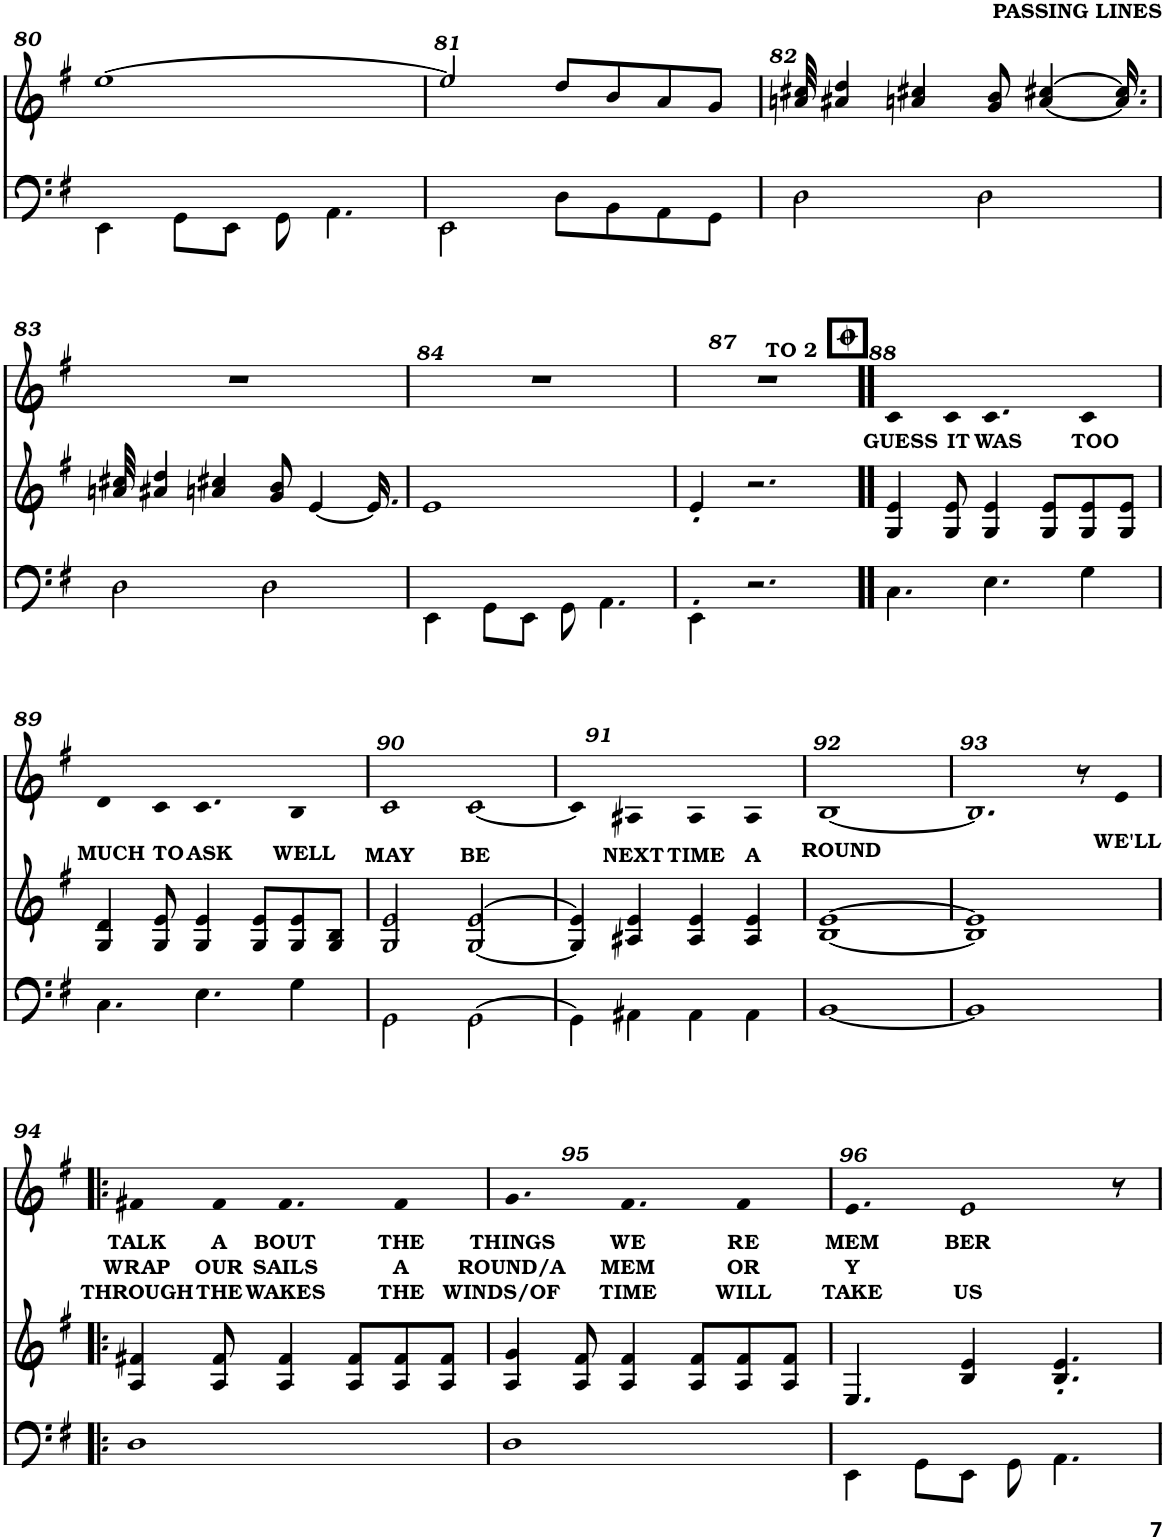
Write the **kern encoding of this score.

**kern	**kern	**kern	**text	**text	**text
*part3	*part2	*part1	*part1	*part1	*part1
*staff3	*staff2	*staff1	*staff1	*staff1	*staff1
*I"Electric Bass	*I"Electric Guitar	*I"Tenor	*	*	*
*I'Elec b	*I'Elec Gtr	*	*	*	*
!!LO:PB:g=z
*clefF4	*clefG2	*clefG2	*	*	*
*Trd7c12	*	*	*	*	*
*k[f#]	*k[f#]	*k[f#]	*	*	*
*M4/4	*M4/4	*M4/4	*	*	*
=80	=80	=80	=80	=80	=80
4EE\	[1ee	1r	.	.	.
8GG\L	.	.	.	.	.
8EE\J	.	.	.	.	.
8GG\	.	.	.	.	.
4.AA\	.	.	.	.	.
=81	=81	=81	=81	=81	=81
2EE\	2ee/]	1r	.	.	.
8D\L	8dd/L	.	.	.	.
8BB\	8b/	.	.	.	.
8AA\	8a/	.	.	.	.
8GG\J	8g/J	.	.	.	.
=82	=82	=82	=82	=82	=82
2D\	32an/ 32cc#X/	1r	.	.	.
.	4a#X/ 4dd/	.	.	.	.
.	4an/ 4cc#X/	.	.	.	.
2D\	.	.	.	.	.
.	8g/ 8b/	.	.	.	.
.	[4a/ [4cc#X/	.	.	.	.
.	16.a/] 16.cc#/]	.	.	.	.
!!LO:LB:g=z
=83	=83	=83	=83	=83	=83
2D\	32an/ 32cc#X/	1r	.	.	.
.	4a#X/ 4dd/	.	.	.	.
.	4an/ 4cc#X/	.	.	.	.
2D\	.	.	.	.	.
.	8g/ 8b/	.	.	.	.
.	[4e/	.	.	.	.
.	16.e/]	.	.	.	.
=84	=84	=84	=84	=84	=84
4EE\	1e	1r	.	.	.
8GG\L	.	.	.	.	.
8EE\J	.	.	.	.	.
8GG\	.	.	.	.	.
4.AA\	.	.	.	.	.
=87	=87	=87	=87	=87	=87
*	*	*^	*	*	*
4EE'\	4e'/	1r	4.ryy	.	.	.
2.r	2.r	.	.	.	.	.
!	!	!	!LO:TX:a:B:t=TO 2	!	!	!
.	.	.	2ryy	.	.	.
.	.	.	8ryy	.	.	.
=88!!	=88!!	=88!!	=88!!	=88!!	=88!!	=88!!
!	!	!	!	!	!LO:LY:b	!
*	*	*v	*v	*	*	*
4.C\	4G/ 4e/	4c	.	GUESS	.
!	!	!	!	!LO:LY:b	!
.	8G/ 8e/	8c	.	IT	.
!	!	!	!	!LO:LY:b	!
4.E\	4G/ 4e/	4.c	.	WAS	.
.	8G/ 8e/L	.	.	.	.
!	!	!	!	!LO:LY:b	!
4G\	8G/ 8e/	4c	.	TOO	.
.	8G/ 8e/J	.	.	.	.
!!LO:LB:g=z
=89	=89	=89	=89	=89	=89
!	!	!	!	!LO:LY:b	!
4.C\	4G/ 4d/	4d	.	MUCH	.
!	!	!	!	!LO:LY:b	!
.	8G/ 8e/	8c	.	TO	.
!	!	!	!	!LO:LY:b	!
4.E\	4G/ 4e/	4.c	.	ASK	.
.	8G/ 8e/L	.	.	.	.
!	!	!	!	!LO:LY:b	!
4G\	8G/ 8e/	4B	.	WELL	.
.	8G/ 8B/J	.	.	.	.
=90	=90	=90	=90	=90	=90
!	!	!	!LO:LY:b	!	!
2GG\	2G/ 2e/	2c	MAY	.	.
!	!	!	!LO:LY:b	!	!
[2GG\	[2G/ [2e/	[2c	BE	.	.
=91	=91	=91	=91	=91	=91
4GG\]	4G/] 4e/]	4c]	.	.	.
!	!	!	!LO:LY:b	!	!
4AA#X\	4A#X/ 4e/	4A#X	NEXT	.	.
!	!	!	!LO:LY:b	!	!
4AA#\	4A#/ 4e/	4A#	TIME	.	.
!	!	!	!LO:LY:b	!	!
4AA#\	4A#/ 4e/	4A#	A	.	.
=92	=92	=92	=92	=92	=92
!	!	!	!LO:LY:b	!	!
[1BB	[1B [1e	[1B	ROUND	.	.
=93	=93	=93	=93	=93	=93
1BB]	1B] 1e]	2.B]	.	.	.
.	.	8r	.	.	.
!	!	!	!LO:LY:b	!	!
.	.	8e	WE'LL	.	.
!!LO:LB:g=z
=94!|:	=94!|:	=94!|:	=94!|:	=94!|:	=94!|:
!	!	!	!LO:LY:b	!LO:LY:b	!LO:LY:b
1D	4A/ 4f#X/	4f#X	TALK	WRAP	THROUGH
!	!	!	!LO:LY:b	!LO:LY:b	!LO:LY:b
.	8A/ 8f#/	8f#	A	OUR	THE
!	!	!	!LO:LY:b	!LO:LY:b	!LO:LY:b
.	4A/ 4f#/	4.f#	BOUT	SAILS	WAKES
.	8A/ 8f#/L	.	.	.	.
!	!	!	!LO:LY:b	!LO:LY:b	!LO:LY:b
.	8A/ 8f#/	4f#	THE	A	THE
.	8A/ 8f#/J	.	.	.	.
=95	=95	=95	=95	=95	=95
!	!	!	!LO:LY:b	!LO:LY:b	!LO:LY:b
1D	4A/ 4g/	4.g	THINGS	ROUND/A	WINDS/OF
.	8A/ 8f#/	.	.	.	.
!	!	!	!LO:LY:b	!LO:LY:b	!LO:LY:b
.	4A/ 4f#/	4.f#	WE	MEM	TIME
.	8A/ 8f#/L	.	.	.	.
!	!	!	!LO:LY:b	!LO:LY:b	!LO:LY:b
.	8A/ 8f#/	4f#	RE	OR	WILL
.	8A/ 8f#/J	.	.	.	.
=96	=96	=96	=96	=96	=96
!	!	!	!LO:LY:b	!LO:LY:b	!LO:LY:b
4EE\	4.E/	4.e	MEM	Y	TAKE
8GG\L	.	.	.	.	.
!	!	!	!LO:LY:b	!	!LO:LY:b
8EE\J	4B/ 4e/	2e	BER	.	US
8GG\	.	.	.	.	.
4.AA\	4.B/' 4.e/'	.	.	.	.
.	.	8r	.	.	.
=	=	=	=	=	=
*-	*-	*-	*-	*-	*-
